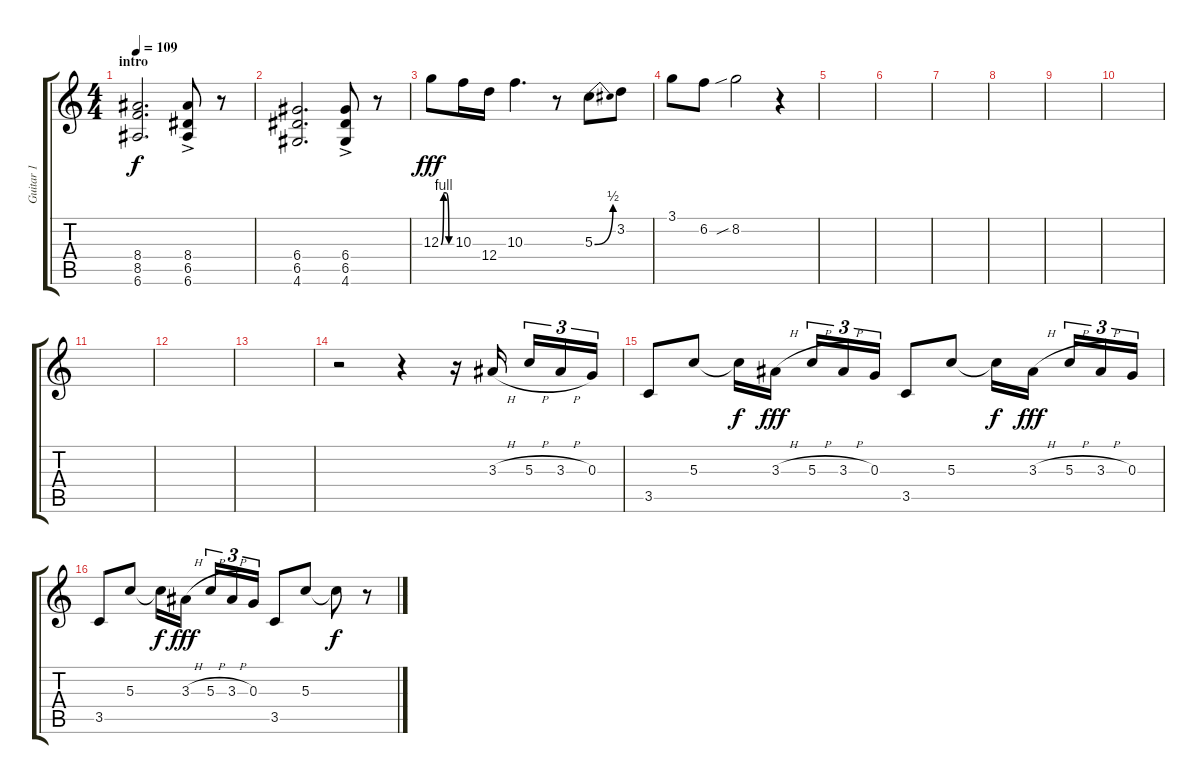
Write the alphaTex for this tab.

\track ("Guitar 1" "Guitar 1") {instrument distortionguitar}
\staff {score tabs}
\tuning (E4 B3 G3 D3 A2 E2) {hide}
\ts (4 4)
\section ("" "intro")
\tempo 109
\clef g2
\ks c
(8.4 8.5 6.6).2{d dy f instrument distortionguitar} (8.4{ac} 6.5 6.6).8 r.8 |
(6.4 6.5 4.6).2{d} (6.4{ac} 6.5 4.6).8 r.8 |
12.3{be (custom 0 0 15 4 30 4 45 0 60 0)}.8{dy fff} 10.3.16 12.4.16 10.3.4{d} r.8 5.3{be (bend 0 0 60 2)}.8 3.2.8 |
3.1.8 6.2.8 8.2{sib}.2 r.4 |
|
|
|
|
|
|
|
|
|
r.2 r.4 r.16 3.3{h}.16{beam splitsecondary} 5.3{h}.16{tu (3 2)} 3.3{h}.16{tu (3 2)} 0.3.16{tu (3 2)} |
3.5.8 5.3.8 5.3{t}.16{dy f} 3.3{h}.16{dy fff beam splitsecondary} 5.3{h}.16{tu (3 2)} 3.3{h}.16{tu (3 2)} 0.3.16{tu (3 2)} 3.5.8 5.3.8 5.3{t}.16{dy f} 3.3{h}.16{dy fff beam splitsecondary} 5.3{h}.16{tu (3 2)} 3.3{h}.16{tu (3 2)} 0.3.16{tu (3 2)} |
3.5.8 5.3.8 5.3{t}.16{dy f} 3.3{h}.16{dy fff beam splitsecondary} 5.3{h}.16{tu (3 2)} 3.3{h}.16{tu (3 2)} 0.3.16{tu (3 2)} 3.5.8 5.3.8 5.3{t}.8{dy f} r.8
